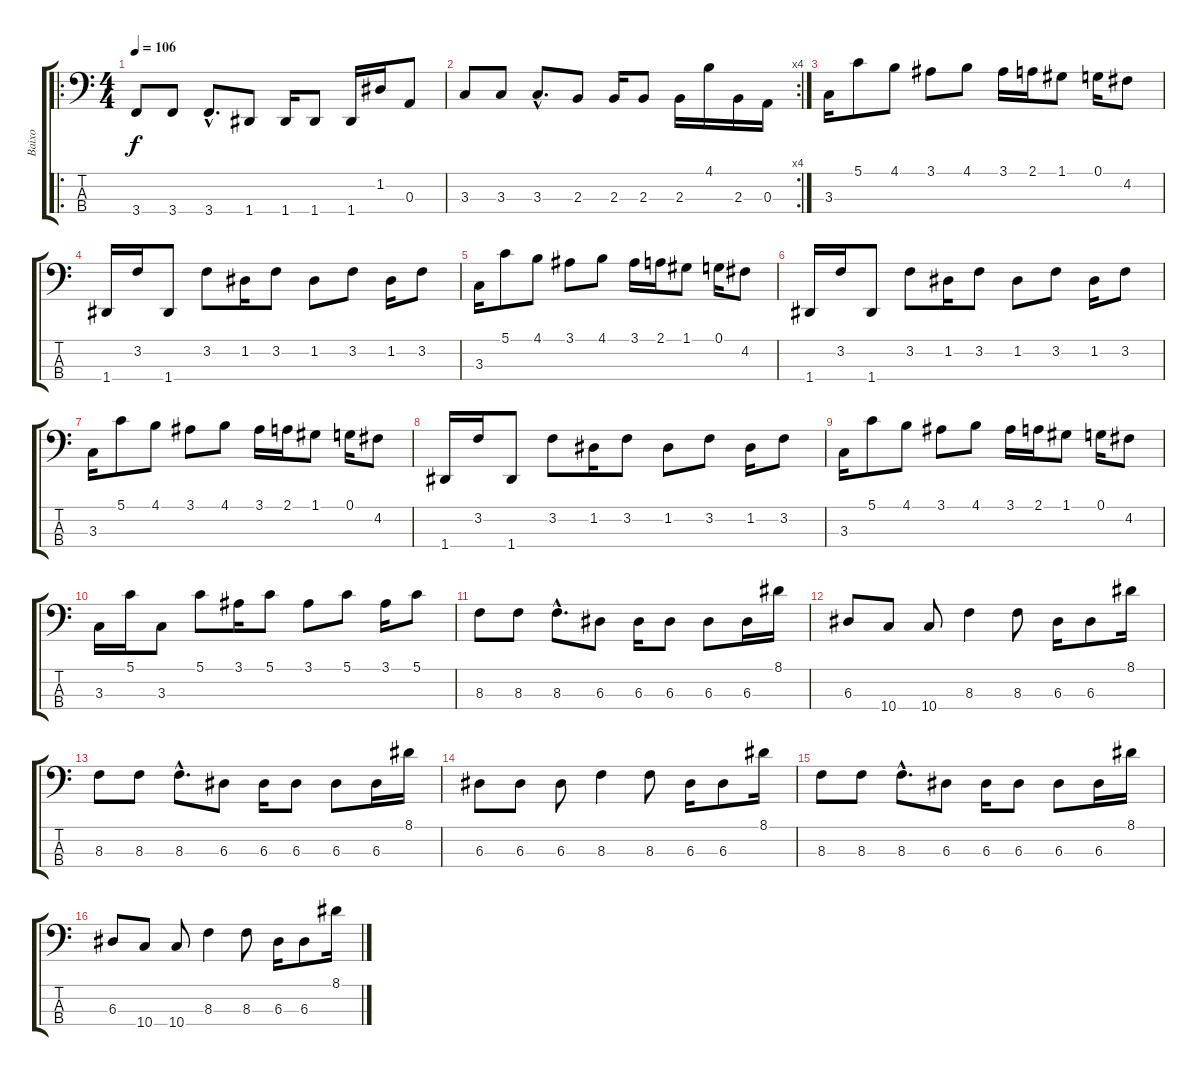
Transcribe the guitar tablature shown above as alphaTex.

\track ("Baixo" "Baixo") {instrument slapbass1}
\staff {score tabs}
\tuning (G2 D2 A1 D1) {hide}
\ro
\ts (4 4)
\tempo 106
\clef f4
\ks c
3.4.8{dy f instrument slapbass1} 3.4.8 3.4{hac}.8{d} 1.4.8 1.4.16 1.4.8 1.4.16 1.2.16 0.3.8 |
\rc 4
3.3.8 3.3.8 3.3{hac}.8{d} 2.3.8 2.3.16 2.3.8 2.3.16 4.1.16 2.3.16 0.3.16 |
3.3.16 5.1.8 4.1.8 3.1.8 4.1.8 3.1.16 2.1.16 1.1.8 0.1.16 4.2.8 |
1.4.16 3.2.16 1.4.8 3.2.8 1.2.16 3.2.8 1.2.8 3.2.8 1.2.16 3.2.8 |
3.3.16 5.1.8 4.1.8 3.1.8 4.1.8 3.1.16 2.1.16 1.1.8 0.1.16 4.2.8 |
1.4.16 3.2.16 1.4.8 3.2.8 1.2.16 3.2.8 1.2.8 3.2.8 1.2.16 3.2.8 |
3.3.16 5.1.8 4.1.8 3.1.8 4.1.8 3.1.16 2.1.16 1.1.8 0.1.16 4.2.8 |
1.4.16 3.2.16 1.4.8 3.2.8 1.2.16 3.2.8 1.2.8 3.2.8 1.2.16 3.2.8 |
3.3.16 5.1.8 4.1.8 3.1.8 4.1.8 3.1.16 2.1.16 1.1.8 0.1.16 4.2.8 |
3.3.16 5.1.16 3.3.8 5.1.8 3.1.16 5.1.8 3.1.8 5.1.8 3.1.16 5.1.8 |
8.3.8 8.3.8 8.3{hac}.8{d} 6.3.8 6.3.16 6.3.8 6.3.8 6.3.16 8.1.16 |
6.3.8 10.4.8 10.4.8 8.3.4 8.3.8 6.3.16 6.3.8 8.1.16 |
8.3.8 8.3.8 8.3{hac}.8{d} 6.3.8 6.3.16 6.3.8 6.3.8 6.3.16 8.1.16 |
6.3.8 6.3.8 6.3.8 8.3.4 8.3.8 6.3.16 6.3.8 8.1.16 |
8.3.8 8.3.8 8.3{hac}.8{d} 6.3.8 6.3.16 6.3.8 6.3.8 6.3.16 8.1.16 |
6.3.8 10.4.8 10.4.8 8.3.4 8.3.8 6.3.16 6.3.8 8.1.16
